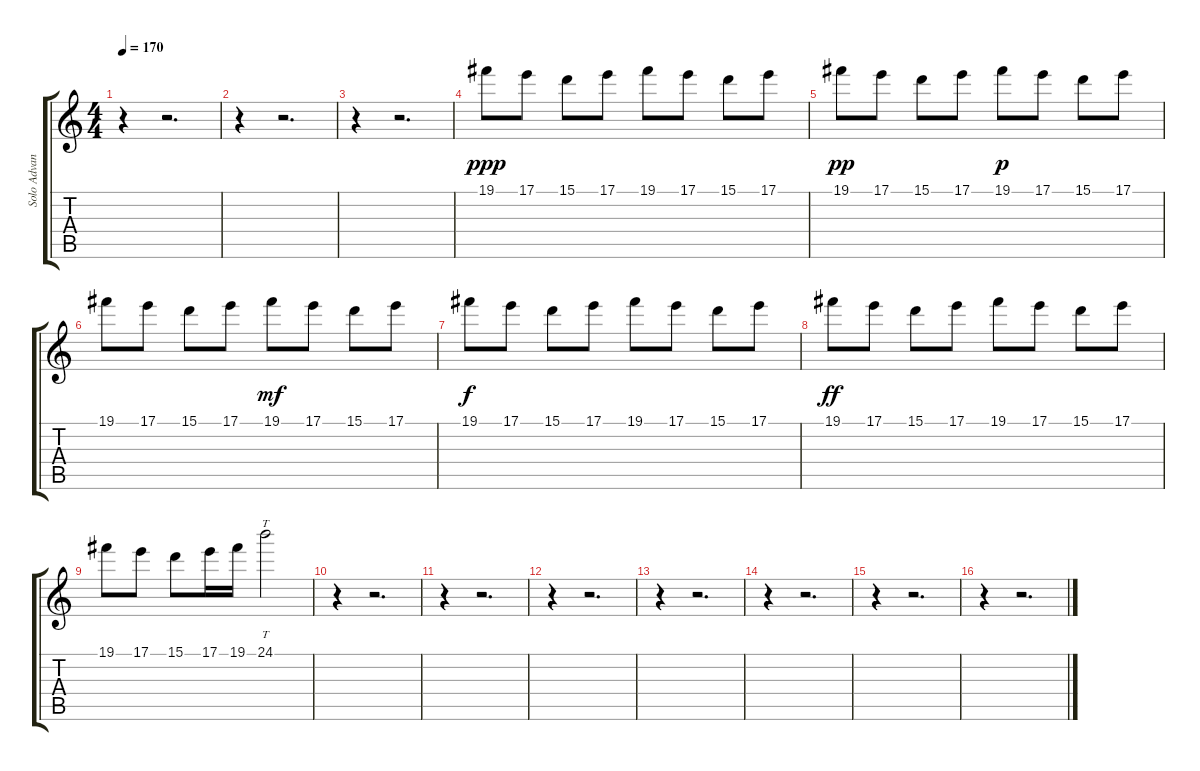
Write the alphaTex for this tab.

\track ("Solo Advanced" "Solo Advan") {instrument distortionguitar}
\staff {score tabs}
\tuning (B3 Gb3 D3 A2 E2 B1) {hide}
\ts (4 4)
\tempo 170
\clef g2
\ks c
r.4{dy mf} r.2{d} |
r.4 r.2{d} |
r.4 r.2{d} |
19.1.8{dy ppp} 17.1.8 15.1.8 17.1.8 19.1.8 17.1.8 15.1.8 17.1.8 |
19.1.8{dy pp} 17.1.8 15.1.8 17.1.8 19.1.8{dy p} 17.1.8 15.1.8 17.1.8 |
19.1.8 17.1.8 15.1.8 17.1.8 19.1.8{dy mf} 17.1.8 15.1.8 17.1.8 |
19.1.8{dy f} 17.1.8 15.1.8 17.1.8 19.1.8 17.1.8 15.1.8 17.1.8 |
19.1.8{dy ff} 17.1.8 15.1.8 17.1.8 19.1.8 17.1.8 15.1.8 17.1.8 |
19.1.8 17.1.8 15.1.8 17.1.16 19.1.16 24.1.2{tt} |
r.4 r.2{d} |
r.4 r.2{d} |
r.4 r.2{d} |
r.4 r.2{d} |
r.4 r.2{d} |
r.4 r.2{d} |
r.4 r.2{d}
